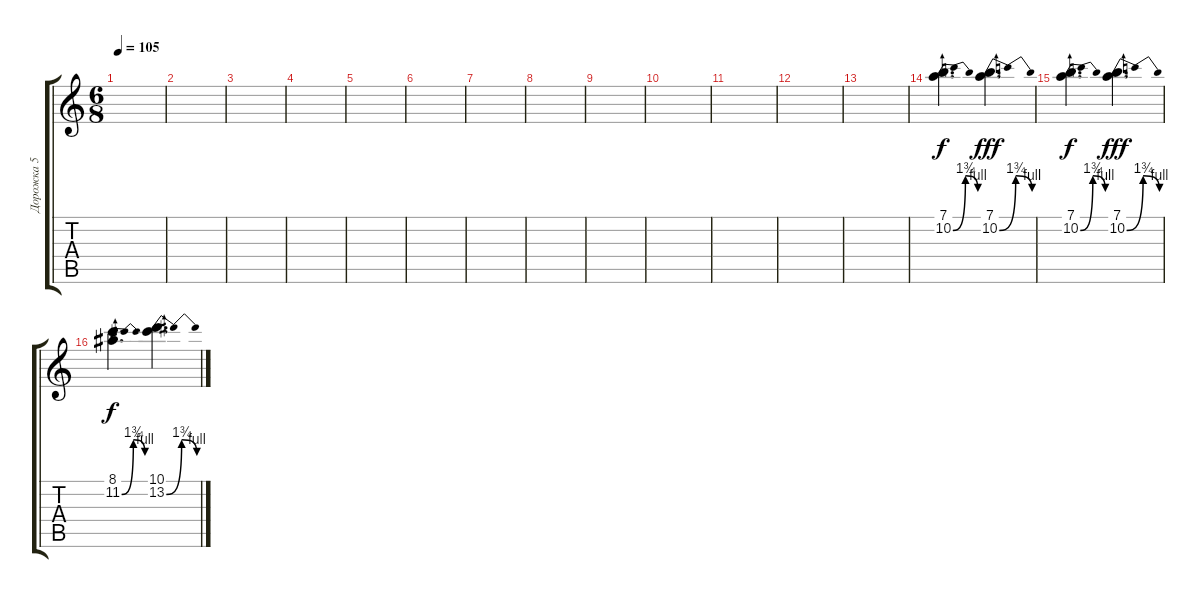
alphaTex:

\track ("Дорожка 5" "Дорожка 5") {instrument distortionguitar}
\staff {score tabs}
\tuning (E4 B3 G3 D3 A2 E2) {hide}
\ts (6 8)
\tempo 105
\clef g2
\ks c
|
|
|
|
|
|
|
|
|
|
|
|
|
(7.1 10.2{be (bendrelease 0 0 15 7 15 7 60 4)}).4{d volume 13 instrument overdrivenguitar} (7.1 10.2{be (bendrelease 0 0 15 7 15 7 60 4)}).4{d dy fff} |
(7.1 10.2{be (bendrelease 0 0 15 7 15 7 60 4)}).4{d dy f} (7.1 10.2{be (bendrelease 0 0 15 7 15 7 60 4)}).4{d dy fff} |
(8.1 11.2{be (bendrelease 0 0 15 7 15 7 60 4)}).4{d dy f} (10.1 13.2{be (bendrelease 0 0 15 7 15 7 60 4)}).4{d}
